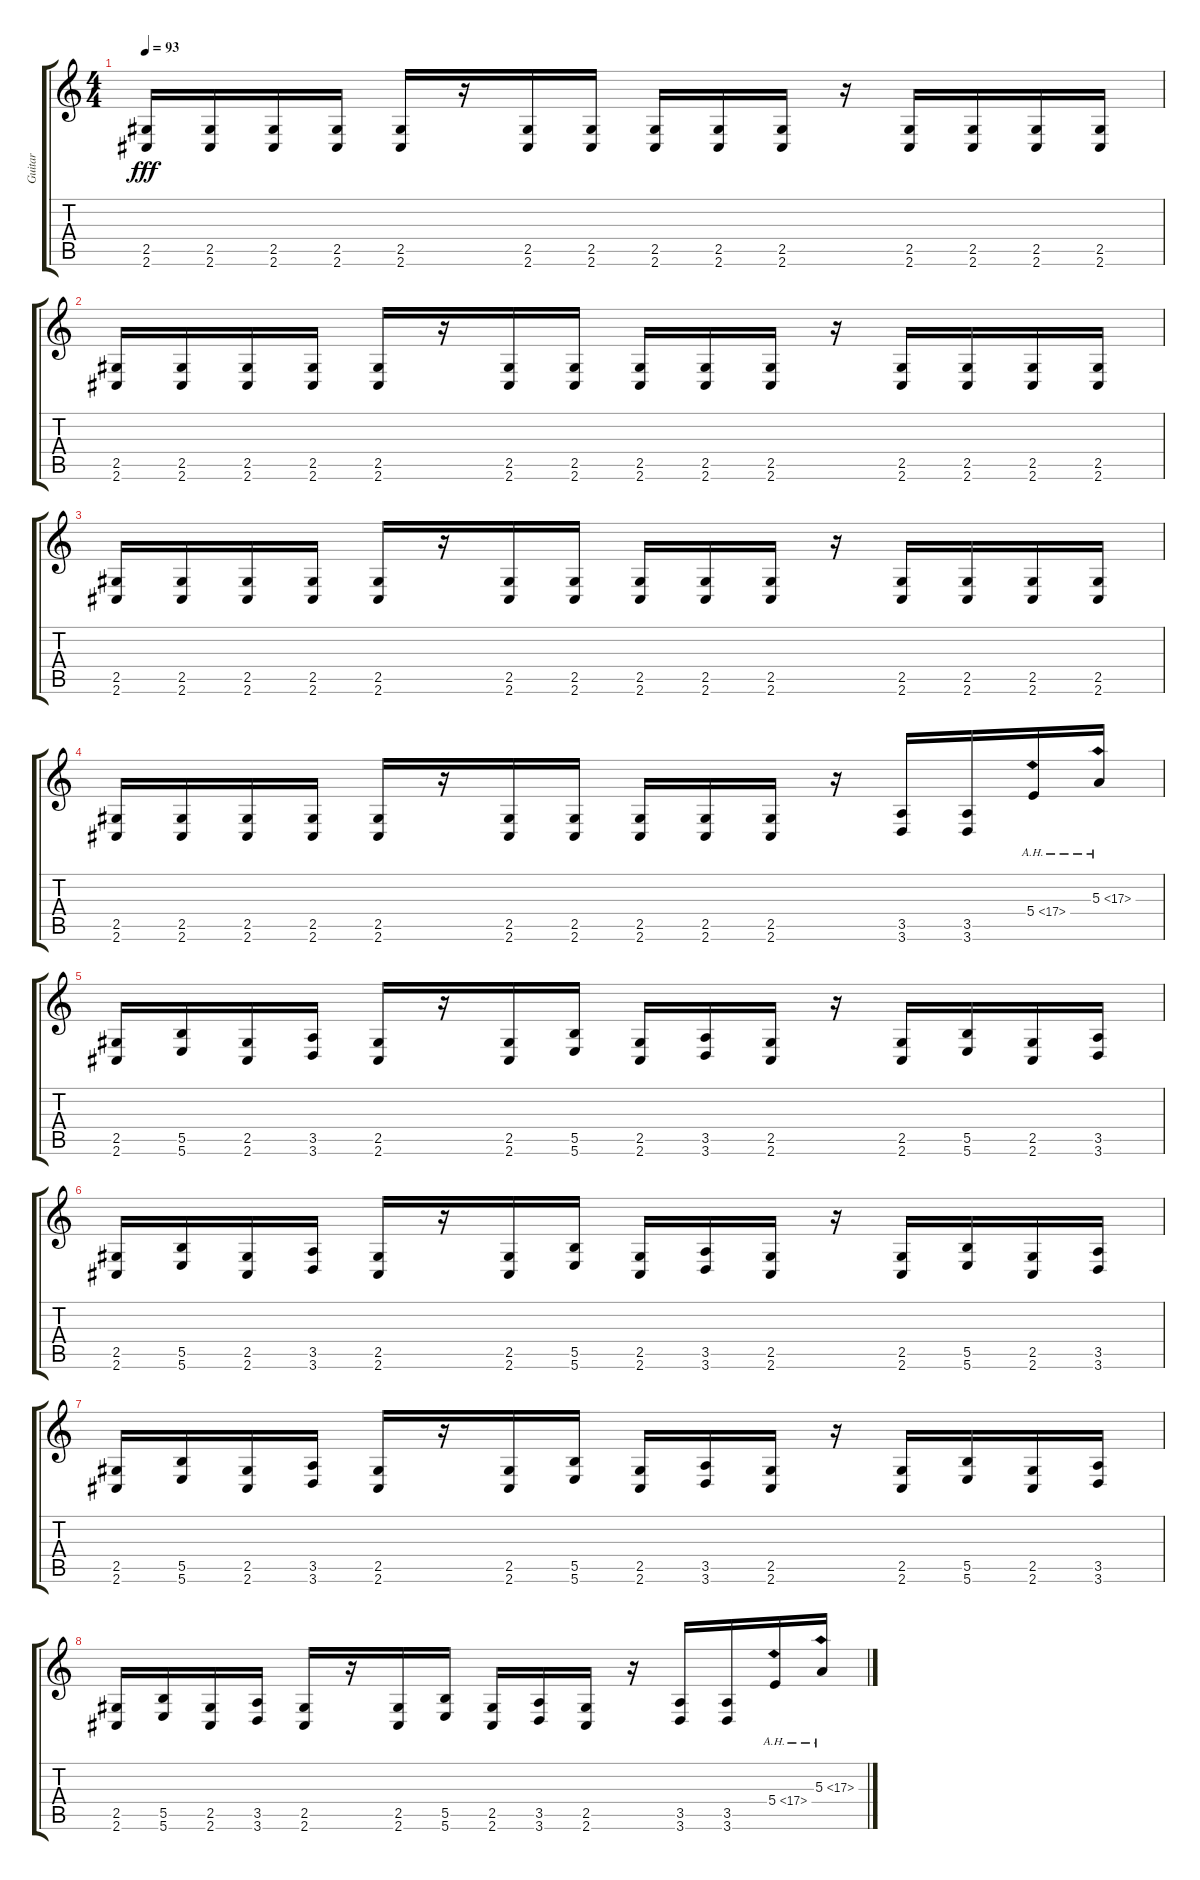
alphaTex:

\track ("Guitar" "Guitar") {instrument overdrivenguitar}
\staff {score tabs}
\tuning (Db4 Ab3 E3 B2 Gb2 B1) {hide}
\ts (4 4)
\tempo 93
\clef g2
\ks c
(2.5 2.6).16{dy fff} (2.5 2.6).16 (2.5 2.6).16 (2.5 2.6).16 (2.5 2.6).16 r.16 (2.5 2.6).16 (2.5 2.6).16 (2.5 2.6).16 (2.5 2.6).16 (2.5 2.6).16 r.16 (2.5 2.6).16 (2.5 2.6).16 (2.5 2.6).16 (2.5 2.6).16 |
(2.5 2.6).16 (2.5 2.6).16 (2.5 2.6).16 (2.5 2.6).16 (2.5 2.6).16 r.16 (2.5 2.6).16 (2.5 2.6).16 (2.5 2.6).16 (2.5 2.6).16 (2.5 2.6).16 r.16 (2.5 2.6).16 (2.5 2.6).16 (2.5 2.6).16 (2.5 2.6).16 |
(2.5 2.6).16 (2.5 2.6).16 (2.5 2.6).16 (2.5 2.6).16 (2.5 2.6).16 r.16 (2.5 2.6).16 (2.5 2.6).16 (2.5 2.6).16 (2.5 2.6).16 (2.5 2.6).16 r.16 (2.5 2.6).16 (2.5 2.6).16 (2.5 2.6).16 (2.5 2.6).16 |
(2.5 2.6).16 (2.5 2.6).16 (2.5 2.6).16 (2.5 2.6).16 (2.5 2.6).16 r.16 (2.5 2.6).16 (2.5 2.6).16 (2.5 2.6).16 (2.5 2.6).16 (2.5 2.6).16 r.16 (3.5 3.6).16 (3.5 3.6).16 5.4{ah 12}.16 5.3{ah 12}.16 |
(2.5 2.6).16 (5.5 5.6).16 (2.5 2.6).16 (3.5 3.6).16 (2.5 2.6).16 r.16 (2.5 2.6).16 (5.5 5.6).16 (2.5 2.6).16 (3.5 3.6).16 (2.5 2.6).16 r.16 (2.5 2.6).16 (5.5 5.6).16 (2.5 2.6).16 (3.5 3.6).16 |
(2.5 2.6).16 (5.5 5.6).16 (2.5 2.6).16 (3.5 3.6).16 (2.5 2.6).16 r.16 (2.5 2.6).16 (5.5 5.6).16 (2.5 2.6).16 (3.5 3.6).16 (2.5 2.6).16 r.16 (2.5 2.6).16 (5.5 5.6).16 (2.5 2.6).16 (3.5 3.6).16 |
(2.5 2.6).16 (5.5 5.6).16 (2.5 2.6).16 (3.5 3.6).16 (2.5 2.6).16 r.16 (2.5 2.6).16 (5.5 5.6).16 (2.5 2.6).16 (3.5 3.6).16 (2.5 2.6).16 r.16 (2.5 2.6).16 (5.5 5.6).16 (2.5 2.6).16 (3.5 3.6).16 |
(2.5 2.6).16 (5.5 5.6).16 (2.5 2.6).16 (3.5 3.6).16 (2.5 2.6).16 r.16 (2.5 2.6).16 (5.5 5.6).16 (2.5 2.6).16 (3.5 3.6).16 (2.5 2.6).16 r.16 (3.5 3.6).16 (3.5 3.6).16 5.4{ah 12}.16 5.3{ah 12}.16
